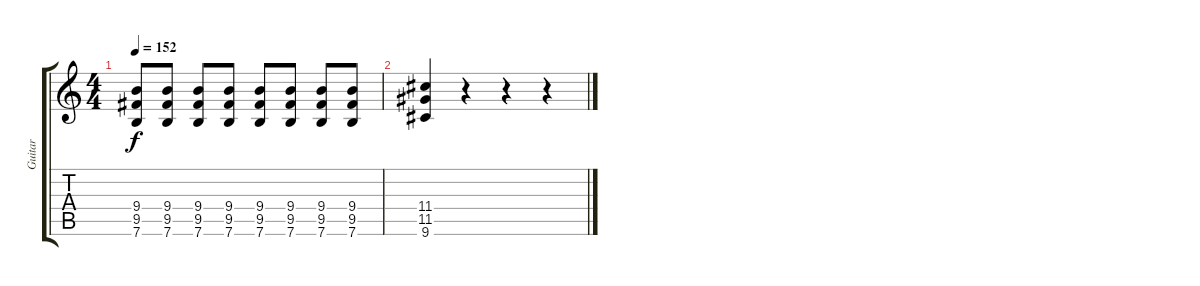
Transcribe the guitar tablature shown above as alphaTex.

\track ("Guitar" "Guitar") {instrument overdrivenguitar}
\staff {score tabs}
\tuning (E4 B3 G3 D3 A2 E2) {hide}
\ts (4 4)
\tempo 152
\clef g2
\ks c
(9.4 9.5 7.6).8{dy f} (9.4 9.5 7.6).8 (9.4 9.5 7.6).8 (9.4 9.5 7.6).8 (9.4 9.5 7.6).8 (9.4 9.5 7.6).8 (9.4 9.5 7.6).8 (9.4 9.5 7.6).8 |
(11.4 11.5 9.6).4 r.4 r.4 r.4
